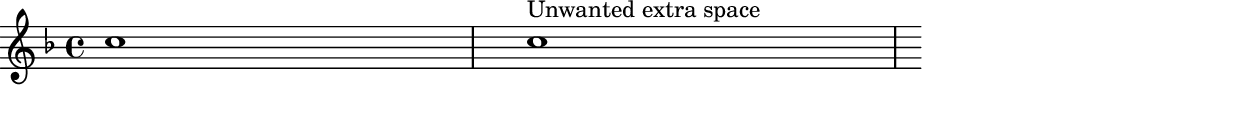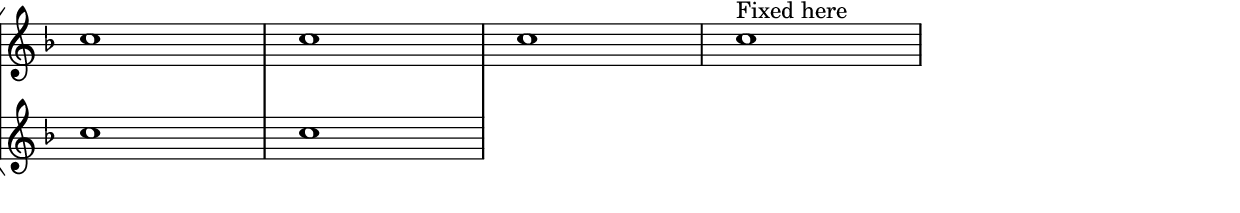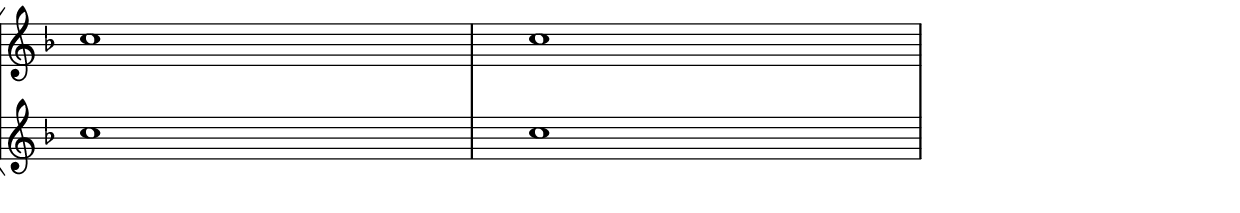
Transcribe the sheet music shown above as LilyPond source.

%% Generated by lilypond-book.py
%% Options: [exampleindent=10.16\mm,indent=0\mm,line-width=160\mm]
\include "lilypond-book-preamble.ly"


% ****************************************************************
% Start cut-&-pastable-section
% ****************************************************************



\paper {
  indent = 0\mm
  line-width = 160\mm
  % offset the left padding, also add 1mm as lilypond creates cropped
  % images with a little space on the right
  line-width = #(- line-width (* mm  3.000000) (* mm 1))
}

\layout {
  
}





% ****************************************************************
% ly snippet:
% ****************************************************************
\sourcefilename "adding-an-extra-staff-at-a-line-break.ly"
\sourcefileline 0
%% DO NOT EDIT this file manually; it is automatically
%% generated from LSR http://lsr.dsi.unimi.it
%% Make any changes in LSR itself, or in Documentation/snippets/new/ ,
%% and then run scripts/auxiliar/makelsr.py
%%
%% This file is in the public domain.
\version "2.17.30"

\header {
%% Translation of GIT committish: 6e4e9c4eacb94d68c11fd6b9062da4f724114860
  texidoces = "
Al añadir un pentagrama nuevo en un salto de línea, por desgracia
se añade un espacio adicional al final de la línea antes del salto
(reservado para hacer sitio a un cambio de armadura que de todas
formas no se va a imprimir). La solución alternativa es añadir un
ajuste para @code{Staff.explicitKeySignatureVisibility} como se
muestra en el ejemplo.

"
  doctitlees = "Añadir un pentagrama adicional en un salto de línea"

%% Translation of GIT committish: 64d521c30b929ac9be37823df577b8f02c8cf0ee
  texidocfr = "
Lorsqu'une nouvelle portée vient s'ajouter après un saut de ligne,
LilyPond préserve un espace juste avant le saut de ligne -- pour un
éventuel changement d'armure qui, quoi qu'il en soit, ne sera pas
imprimé.  L'astuce consiste alors, comme indiqué dans l'exemple suivant,
à ajuster @code{Staff.explicitKeySignatureVisibility}.

"
  doctitlefr = "Ajout d'une portée supplémentaire après un saut de ligne"

  lsrtags = "breaks, contexts-and-engravers, staff-notation, workaround"

  texidoc = "
When adding a new staff at a line break, some extra space is
unfortunately added at the end of the line before the break (to fit in
a key signature change, which  will never be printed anyway).  The
workaround is to add a setting of
@code{Staff.explicitKeySignatureVisibility} as is shown in the example.


"
  doctitle = "Adding an extra staff at a line break"
} % begin verbatim


\score {
  \new StaffGroup \relative c'' {
    \new Staff
    \key f \major
    c1 c^"Unwanted extra space" \break
    << { c1 | c }
       \new Staff {
         \key f \major
         \once \omit Staff.TimeSignature
         c1 | c
       }
    >>
    c1 | c^"Fixed here" \break
    << { c1 | c }
       \new Staff {
         \once \set Staff.explicitKeySignatureVisibility = #end-of-line-invisible
         \key f \major
         \once \omit Staff.TimeSignature
         c1 | c
       }
    >>
  }
}



% ****************************************************************
% end ly snippet
% ****************************************************************
